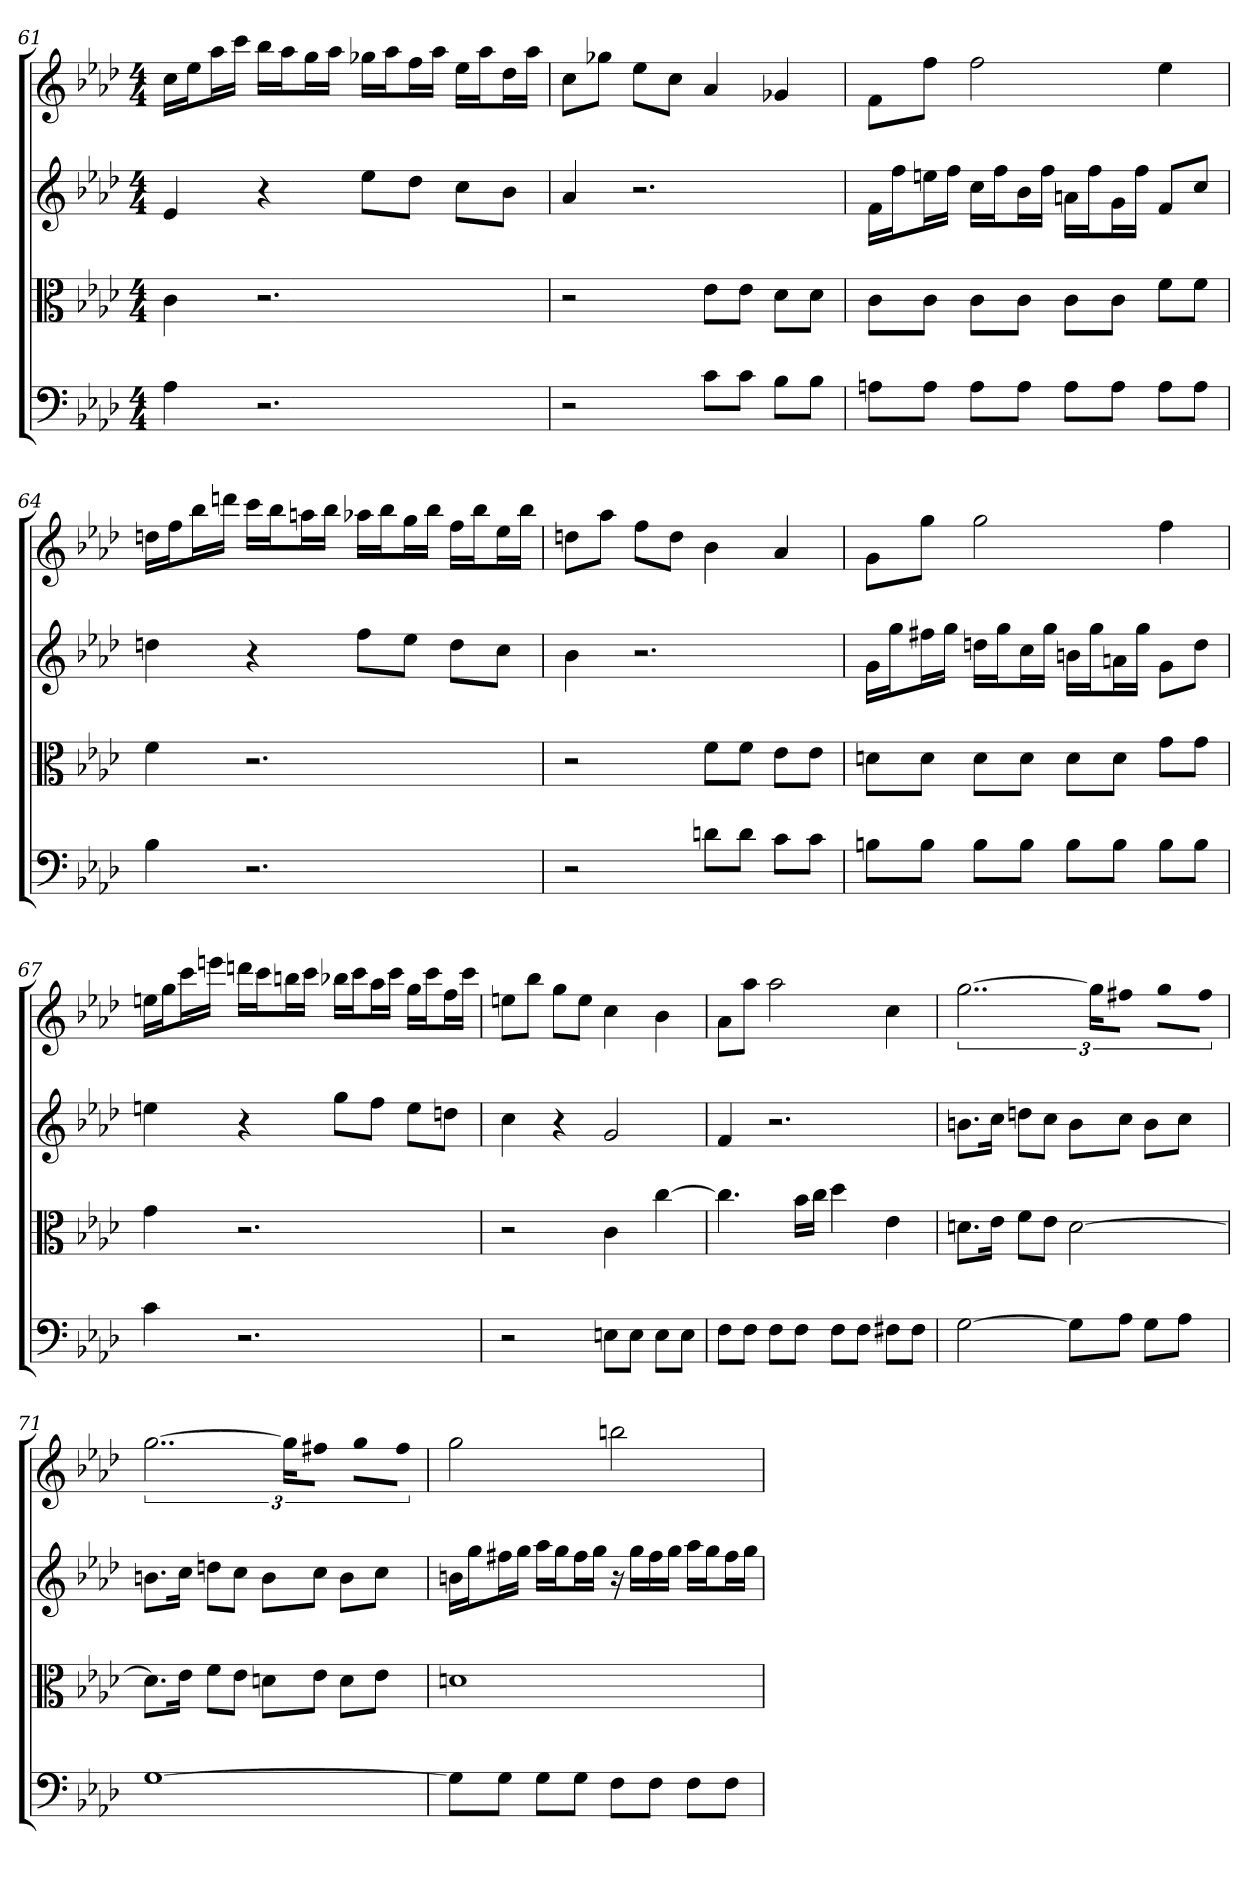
**kern	**kern	**kern	**kern
*part4	*part3	*part2	*part1
*staff4	*staff3	*staff2	*staff1
*clefF4	*clefC3	*clefG2	*clefG2
*k[b-e-a-d-]	*k[b-e-a-d-]	*k[b-e-a-d-]	*k[b-e-a-d-]
*f:	*f:	*f:	*f:
*M4/4	*M4/4	*M4/4	*M4/4
=61	=61	=61	=61
4A-	4c	4e-	16cc\LL
.	.	.	16ee-\J
.	.	.	16aa-\L
.	.	.	16ccc\JJ
2.r	2.r	4r	16bb-\LL
.	.	.	16aa-\J
.	.	.	16gg\L
.	.	.	16aa-\JJ
.	.	8ee-\L	16gg-X\LL
.	.	.	16aa-\J
.	.	8dd-\J	16ff\L
.	.	.	16aa-\JJ
.	.	8cc\L	16ee-\LL
.	.	.	16aa-\J
.	.	8b-\J	16dd-\L
.	.	.	16aa-\JJ
=62	=62	=62	=62
2r	2r	4a-	8cc\L
.	.	.	8gg-X\J
.	.	2.r	8ee-\L
.	.	.	8cc\J
8c\L	8e-\L	.	4a-
8c\J	8e-\J	.	.
8B-\L	8d-\L	.	4g-X
8B-\J	8d-\J	.	.
=63	=63	=63	=63
8An\L	8c\L	16f\LL	8f\L
.	.	16ff\J	.
8A\J	8c\J	16een\L	8ff\J
.	.	16ff\JJ	.
8A\L	8c\L	16cc\LL	2ff
.	.	16ff\J	.
8A\J	8c\J	16b-\L	.
.	.	16ff\JJ	.
8A\L	8c\L	16an\LL	.
.	.	16ff\J	.
8A\J	8c\J	16g\L	.
.	.	16ff\JJ	.
8A\L	8f\L	8f/L	4ee-
8A\J	8f\J	8cc/J	.
=64	=64	=64	=64
4B-	4f	4ddn	16ddn\LL
.	.	.	16ff\J
.	.	.	16bb-\L
.	.	.	16dddn\JJ
2.r	2.r	4r	16ccc\LL
.	.	.	16bb-\J
.	.	.	16aan\L
.	.	.	16bb-\JJ
.	.	8ff\L	16aa-X\LL
.	.	.	16bb-\J
.	.	8ee-\J	16gg\L
.	.	.	16bb-\JJ
.	.	8dd\L	16ff\LL
.	.	.	16bb-\J
.	.	8cc\J	16ee-\L
.	.	.	16bb-\JJ
=65	=65	=65	=65
2r	2r	4b-	8ddn\L
.	.	.	8aa-\J
.	.	2.r	8ff\L
.	.	.	8dd\J
8dn\L	8f\L	.	4b-
8d\J	8f\J	.	.
8c\L	8e-\L	.	4a-
8c\J	8e-\J	.	.
=66	=66	=66	=66
8Bn\L	8dn\L	16g\LL	8g\L
.	.	16gg\J	.
8B\J	8d\J	16ff#X\L	8gg\J
.	.	16gg\JJ	.
8B\L	8d\L	16ddn\LL	2gg
.	.	16gg\J	.
8B\J	8d\J	16cc\L	.
.	.	16gg\JJ	.
8B\L	8d\L	16bn\LL	.
.	.	16gg\J	.
8B\J	8d\J	16an\L	.
.	.	16gg\JJ	.
8B\L	8g\L	8g\L	4ff
8B\J	8g\J	8dd\J	.
=67	=67	=67	=67
4c	4g	4een	16een\LL
.	.	.	16gg\J
.	.	.	16ccc\L
.	.	.	16eeen\JJ
2.r	2.r	4r	16dddn\LL
.	.	.	16ccc\J
.	.	.	16bbn\L
.	.	.	16ccc\JJ
.	.	8gg\L	16bb-X\LL
.	.	.	16ccc\J
.	.	8ff\J	16aa-\L
.	.	.	16ccc\JJ
.	.	8ee\L	16gg\LL
.	.	.	16ccc\J
.	.	8ddn\J	16ff\L
.	.	.	16ccc\JJ
=68	=68	=68	=68
2r	2r	4cc	8een\L
.	.	.	8bb-\J
.	.	4r	8gg\L
.	.	.	8ee\J
8En\L	4c	2g	4cc
8E\J	.	.	.
8E\L	[4cc	.	4b-
8E\J	.	.	.
=69	=69	=69	=69
8F\L	4.cc]	4f	8a-\L
8F\J	.	.	8aa-\J
8F\L	.	2.r	2aa-
8F\J	16b-\LL	.	.
.	16cc\JJ	.	.
8F\L	4dd-	.	.
8F\J	.	.	.
8F#X\L	4e-	.	4cc
8F#\J	.	.	.
=70	=70	=70	=70
[2G	8.dn\L	8.bn\L	[3..gg
.	16e-\Jk	16cc\Jk	.
.	8f\L	8ddn\L	.
.	8e-\J	8cc\J	.
8G\L]	[2d	8b\L	.
.	.	.	24gg\KL]
8A-\J	.	8cc\J	8ff#X\J
8G\L	.	8b\L	8gg\L
8A-\J	.	8cc\J	8ff#\J
=71	=71	=71	=71
[1G	8.d\L]	8.bn\L	[3..gg
.	16e-\Jk	16cc\Jk	.
.	8f\L	8ddn\L	.
.	8e-\J	8cc\J	.
.	8dn\L	8b\L	.
.	.	.	24gg\KL]
.	8e-\J	8cc\J	8ff#X\J
.	8d\L	8b\L	8gg\L
.	8e-\J	8cc\J	8ff#\J
=72	=72	=72	=72
8G\L]	1dn	16bn\LL	2gg
.	.	16gg\J	.
8G\J	.	16ff#X\L	.
.	.	16gg\JJ	.
8G\L	.	16aa-\LL	.
.	.	16gg\J	.
8G\J	.	16ff#\L	.
.	.	16gg\JJ	.
8F\L	.	16r	2bbn
.	.	16gg\LL	.
8F\J	.	16ff#\	.
.	.	16gg\JJ	.
8F\L	.	16aa-\LL	.
.	.	16gg\J	.
8F\J	.	16ff#\L	.
.	.	16gg\JJ	.
=	=	=	=
*-	*-	*-	*-
